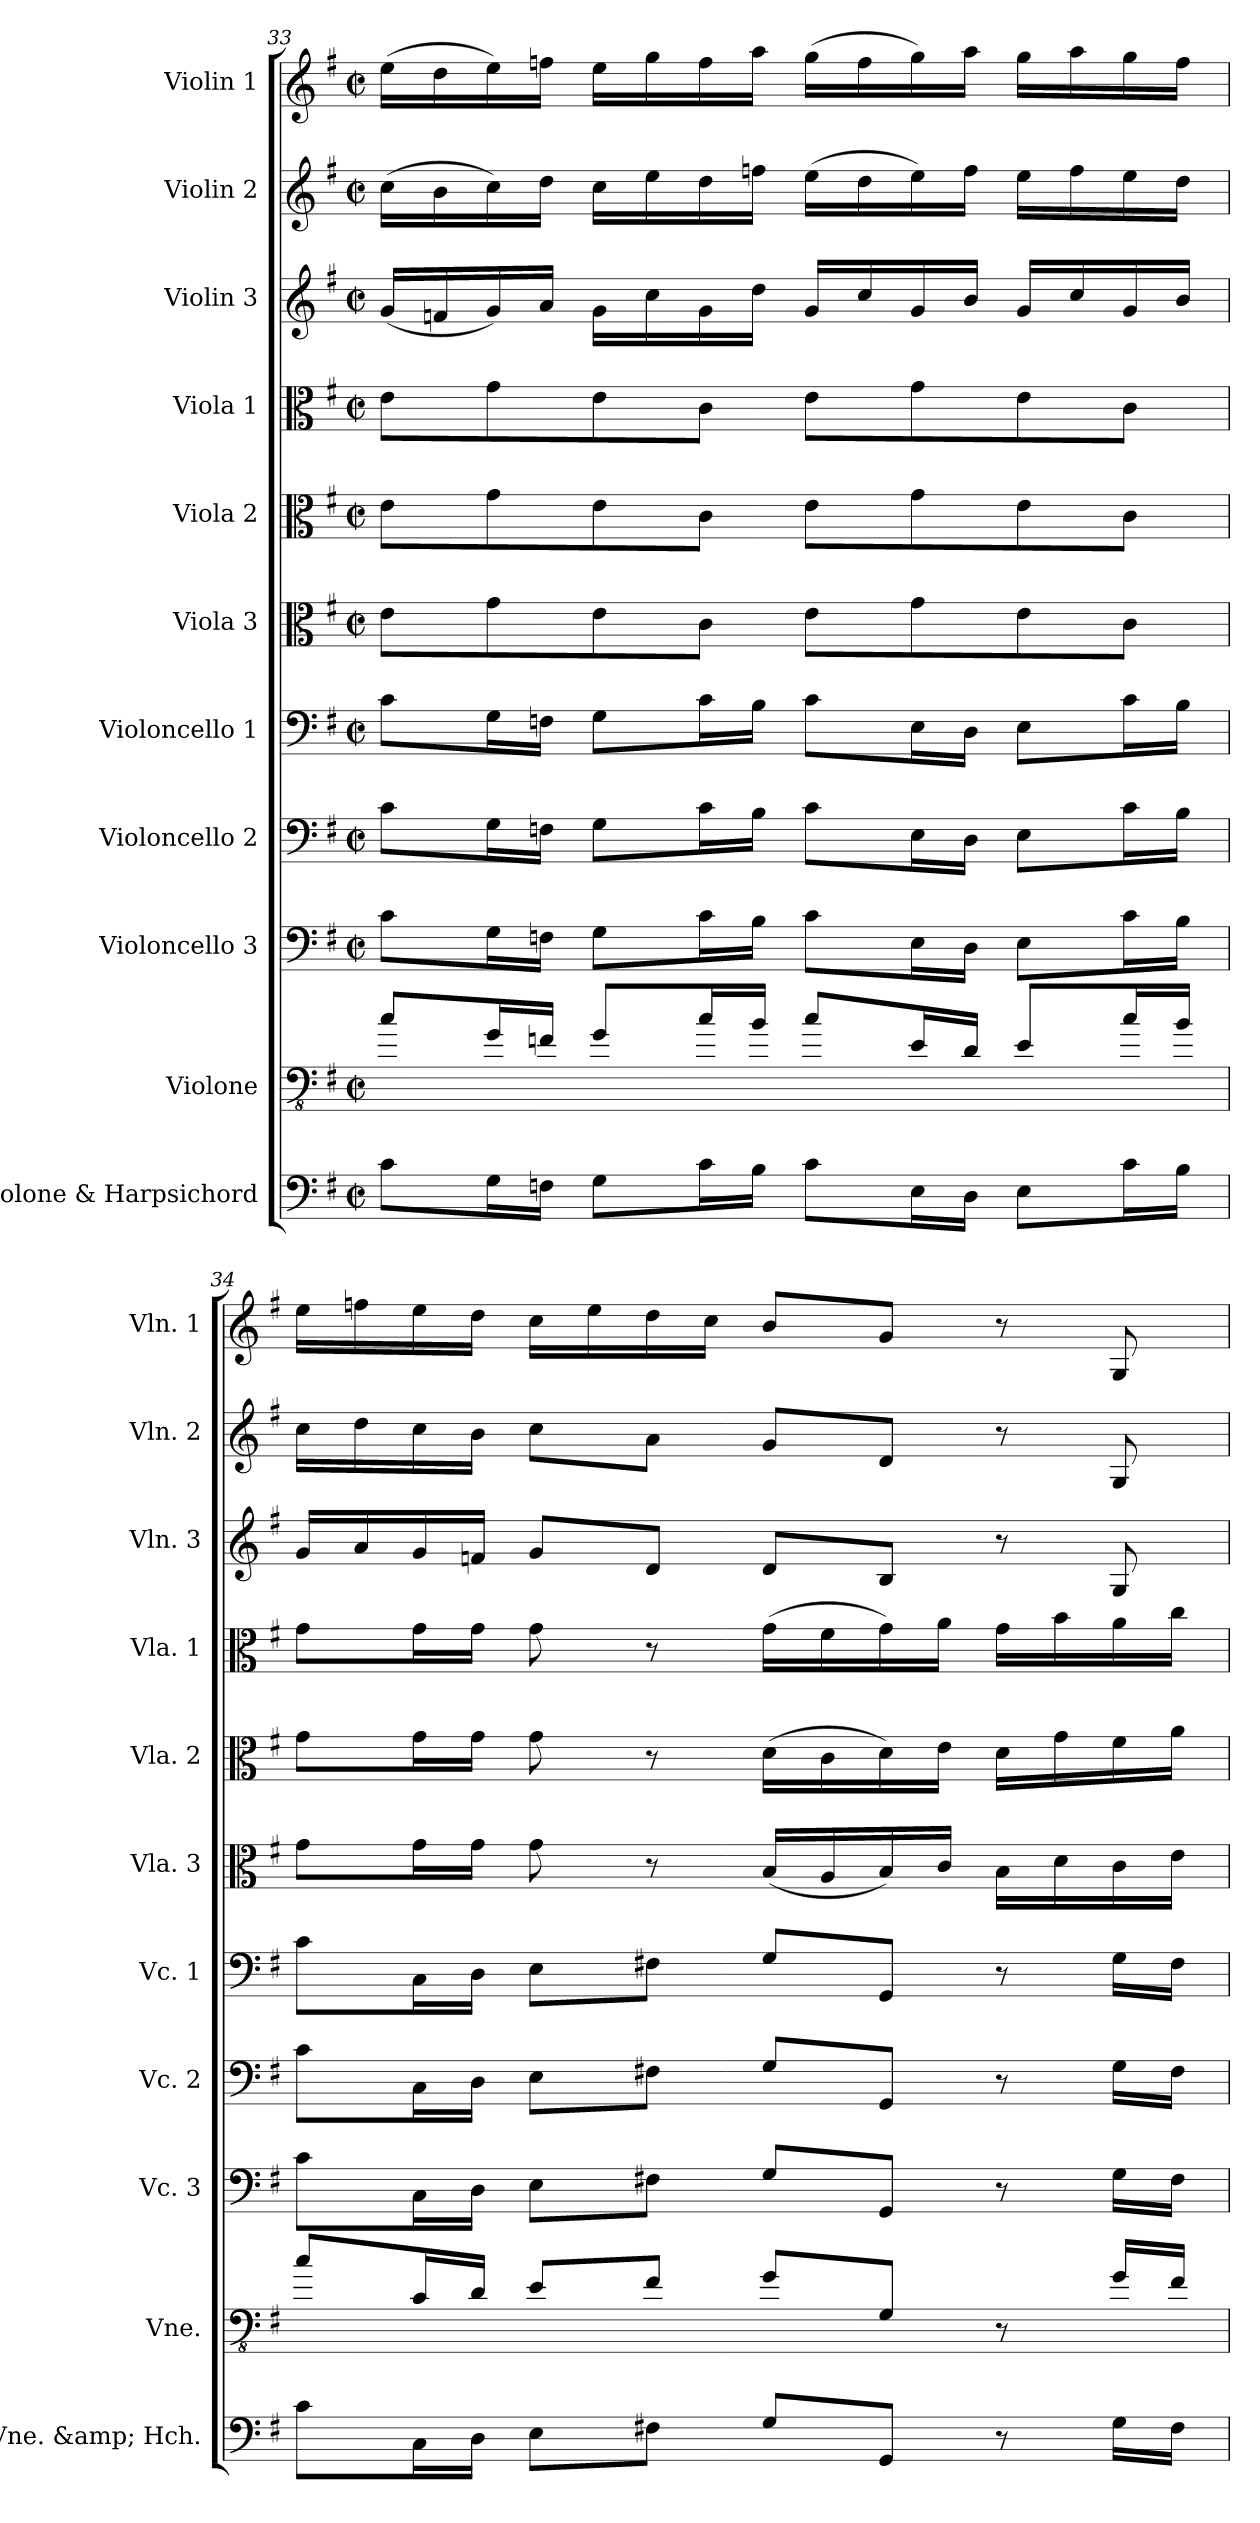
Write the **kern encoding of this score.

**kern	**kern	**kern	**kern	**kern	**kern	**kern	**kern	**kern	**kern	**kern
*part11	*part10	*part9	*part8	*part7	*part6	*part5	*part4	*part3	*part2	*part1
*staff11	*staff10	*staff9	*staff8	*staff7	*staff6	*staff5	*staff4	*staff3	*staff2	*staff1
*I"Violone &amp; Harpsichord	*I"Violone	*I"Violoncello 3	*I"Violoncello 2	*I"Violoncello 1	*I"Viola 3	*I"Viola 2	*I"Viola 1	*I"Violin 3	*I"Violin 2	*I"Violin 1
*I'Vne. &amp; Hch.	*I'Vne.	*I'Vc. 3	*I'Vc. 2	*I'Vc. 1	*I'Vla. 3	*I'Vla. 2	*I'Vla. 1	*I'Vln. 3	*I'Vln. 2	*I'Vln. 1
!!LO:PB:g=z
*clefF4	*clefFv4	*clefF4	*clefF4	*clefF4	*clefC3	*clefC3	*clefC3	*clefG2	*clefG2	*clefG2
*	*ITrd7c12	*	*	*	*	*	*	*	*	*
*k[f#]	*k[f#]	*k[f#]	*k[f#]	*k[f#]	*k[f#]	*k[f#]	*k[f#]	*k[f#]	*k[f#]	*k[f#]
*M4/4	*M4/4	*M4/4	*M4/4	*M4/4	*M4/4	*M4/4	*M4/4	*M4/4	*M4/4	*M4/4
*met(c|)	*met(c|)	*met(c|)	*met(c|)	*met(c|)	*met(c|)	*met(c|)	*met(c|)	*met(c|)	*met(c|)	*met(c|)
=33	=33	=33	=33	=33	=33	=33	=33	=33	=33	=33
8c\L	8C/L	8c\L	8c\L	8c\L	8e\L	8e\L	8e\L	(16g/LL	(16cc\LL	(16ee\LL
.	.	.	.	.	.	.	.	16fn/	16b\	16dd\
16G\L	16GG/L	16G\L	16G\L	16G\L	8g\	8g\	8g\	16g/)	16cc\)	16ee\)
16Fn\JJ	16FFn/JJ	16Fn\JJ	16Fn\JJ	16Fn\JJ	.	.	.	16a/JJ	16dd\JJ	16ffn\JJ
8G\L	8GG/L	8G\L	8G\L	8G\L	8e\	8e\	8e\	16g\LL	16cc\LL	16ee\LL
.	.	.	.	.	.	.	.	16cc\	16ee\	16gg\
16c\L	16C/L	16c\L	16c\L	16c\L	8c\J	8c\J	8c\J	16g\	16dd\	16ff\
16B\JJ	16BB/JJ	16B\JJ	16B\JJ	16B\JJ	.	.	.	16dd\JJ	16ffn\JJ	16aa\JJ
8c\L	8C/L	8c\L	8c\L	8c\L	8e\L	8e\L	8e\L	16g/LL	(16ee\LL	(16gg\LL
.	.	.	.	.	.	.	.	16cc/	16dd\	16ff\
16E\L	16EE/L	16E\L	16E\L	16E\L	8g\	8g\	8g\	16g/	16ee\)	16gg\)
16D\JJ	16DD/JJ	16D\JJ	16D\JJ	16D\JJ	.	.	.	16b/JJ	16ff\JJ	16aa\JJ
8E\L	8EE/L	8E\L	8E\L	8E\L	8e\	8e\	8e\	16g/LL	16ee\LL	16gg\LL
.	.	.	.	.	.	.	.	16cc/	16ff\	16aa\
16c\L	16C/L	16c\L	16c\L	16c\L	8c\J	8c\J	8c\J	16g/	16ee\	16gg\
16B\JJ	16BB/JJ	16B\JJ	16B\JJ	16B\JJ	.	.	.	16b/JJ	16dd\JJ	16ff\JJ
=34	=34	=34	=34	=34	=34	=34	=34	=34	=34	=34
8c\L	8C/L	8c\L	8c\L	8c\L	8g\L	8g\L	8g\L	16g/LL	16cc\LL	16ee\LL
.	.	.	.	.	.	.	.	16a/	16dd\	16ffn\
16C\L	16CC/L	16C\L	16C\L	16C\L	16g\L	16g\L	16g\L	16g/	16cc\	16ee\
16D\JJ	16DD/JJ	16D\JJ	16D\JJ	16D\JJ	16g\JJ	16g\JJ	16g\JJ	16fn/JJ	16b\JJ	16dd\JJ
8E\L	8EE/L	8E\L	8E\L	8E\L	8g\	8g\	8g\	8g/L	8cc\L	16cc\LL
.	.	.	.	.	.	.	.	.	.	16ee\
8F#X\J	8FF#/J	8F#X\J	8F#X\J	8F#X\J	8r	8r	8r	8d/J	8a\J	16dd\
.	.	.	.	.	.	.	.	.	.	16cc\JJ
8G/L	8GG/L	8G/L	8G/L	8G/L	(16B/LL	(16d\LL	(16g\LL	8d/L	8g/L	8b/L
.	.	.	.	.	16A/	16c\	16f#\	.	.	.
8GG/J	8GGG/J	8GG/J	8GG/J	8GG/J	16B/)	16d\)	16g\)	8B/J	8d/J	8g/J
.	.	.	.	.	16c/JJ	16e\JJ	16a\JJ	.	.	.
8r	8r	8r	8r	8r	16B\LL	16d\LL	16g\LL	8r	8r	8r
.	.	.	.	.	16d\	16g\	16b\	.	.	.
16G\LL	16GG/LL	16G\LL	16G\LL	16G\LL	16c\	16f#\	16a\	8G/	8G/	8G/
16F#\JJ	16FF#/JJ	16F#\JJ	16F#\JJ	16F#\JJ	16e\JJ	16a\JJ	16cc\JJ	.	.	.
=	=	=	=	=	=	=	=	=	=	=
*-	*-	*-	*-	*-	*-	*-	*-	*-	*-	*-
